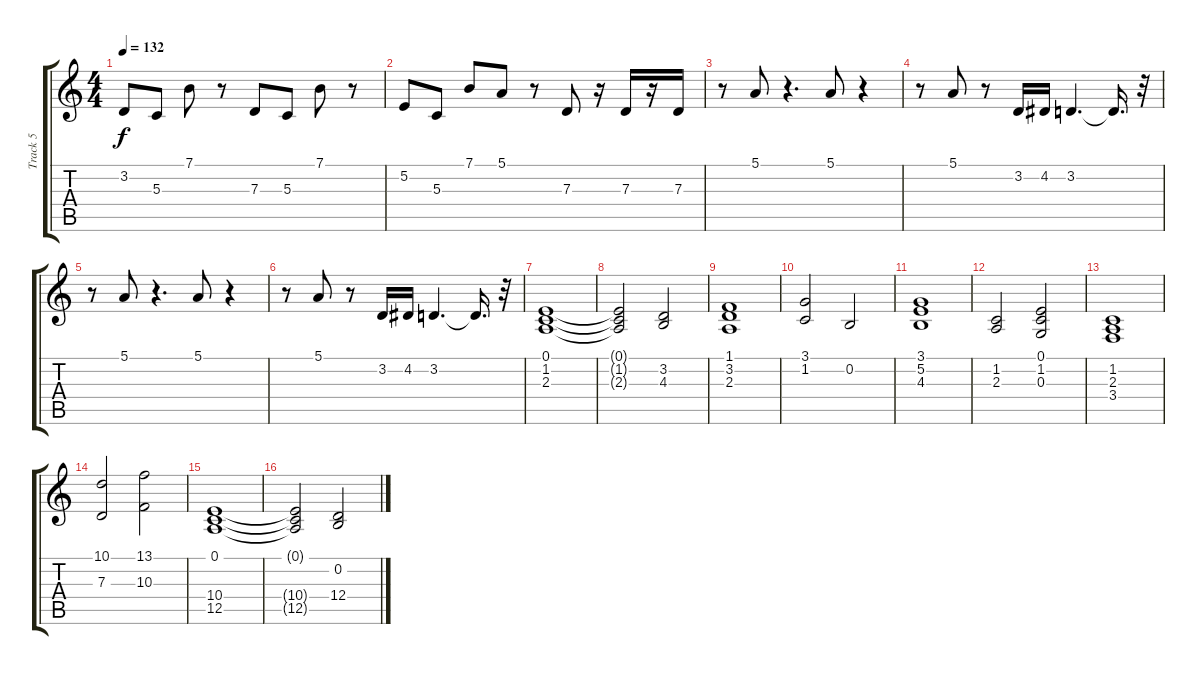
\track ("Track 5" "Track 5") {instrument stringensemble2}
\staff {score tabs}
\tuning (E4 B3 G3 D3 A2 E2) {hide}
\ts (4 4)
\tempo 132
\clef g2
\ks c
3.2.8{dy f} 5.3.8 7.1.8 r.8 7.3.8 5.3.8 7.1.8 r.8 |
5.2.8 5.3.8 7.1.8 5.1.8 r.8 7.3.8 r.16 7.3.16 r.16 7.3.16 |
r.8 5.1.8 r.4{d} 5.1.8 r.4 |
r.8 5.1.8 r.8 3.2.16 4.2.16 3.2.4{d} 3.2{t}.16{d} r.32 |
r.8 5.1.8 r.4{d} 5.1.8 r.4 |
r.8 5.1.8 r.8 3.2.16 4.2.16 3.2.4{d} 3.2{t}.16{d} r.32 |
(0.1 1.2 2.3).1 |
(0.1{t} 1.2{t} 2.3{t}).2 (3.2 4.3).2 |
(1.1 3.2 2.3).1 |
(3.1 1.2).2 0.2.2 |
(3.1 5.2 4.3).1 |
(1.2 2.3).2 (0.1 1.2 0.3).2 |
(1.2 2.3 3.4).1 |
(10.1 7.3).2 (13.1 10.3).2 |
(0.1 10.4 12.5).1 |
(0.1{t} 10.4{t} 12.5{t}).2 (0.2 12.4).2
